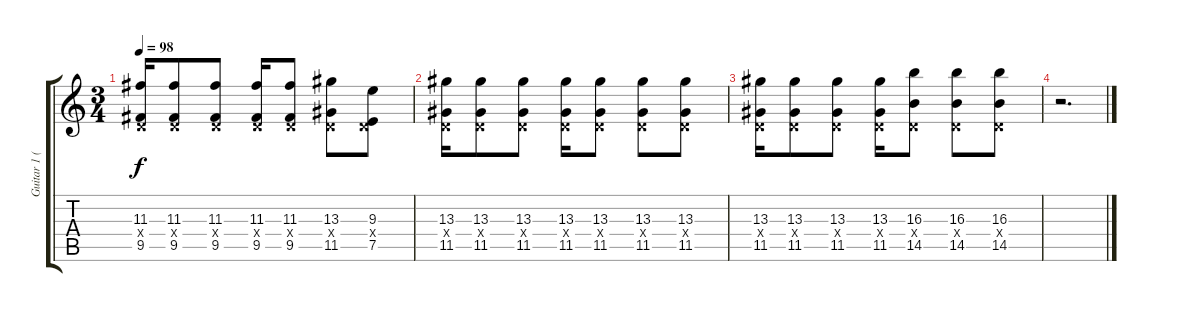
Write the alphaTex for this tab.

\track ("Guitar 1 (Lead)" "Guitar 1 (") {instrument overdrivenguitar}
\staff {score tabs}
\tuning (E4 B3 G3 D3 A2 E2) {hide}
\ts (3 4)
\tempo 98
\clef g2
\ks c
(11.3 0.4{x} 9.5).16{dy f} (11.3 0.4{x} 9.5).8 (11.3 0.4{x} 9.5).8 (11.3 0.4{x} 9.5).16 (11.3 0.4{x} 9.5).8 (13.3 0.4{x} 11.5).8 (9.3 0.4{x} 7.5).8 |
(13.3 0.4{x} 11.5).16 (13.3 0.4{x} 11.5).8 (13.3 0.4{x} 11.5).8 (13.3 0.4{x} 11.5).16 (13.3 0.4{x} 11.5).8 (13.3 0.4{x} 11.5).8 (13.3 0.4{x} 11.5).8 |
(13.3 0.4{x} 11.5).16 (13.3 0.4{x} 11.5).8 (13.3 0.4{x} 11.5).8 (13.3 0.4{x} 11.5).16 (16.3 0.4{x} 14.5).8 (16.3 0.4{x} 14.5).8 (16.3 0.4{x} 14.5).8 |
r.2{d}
